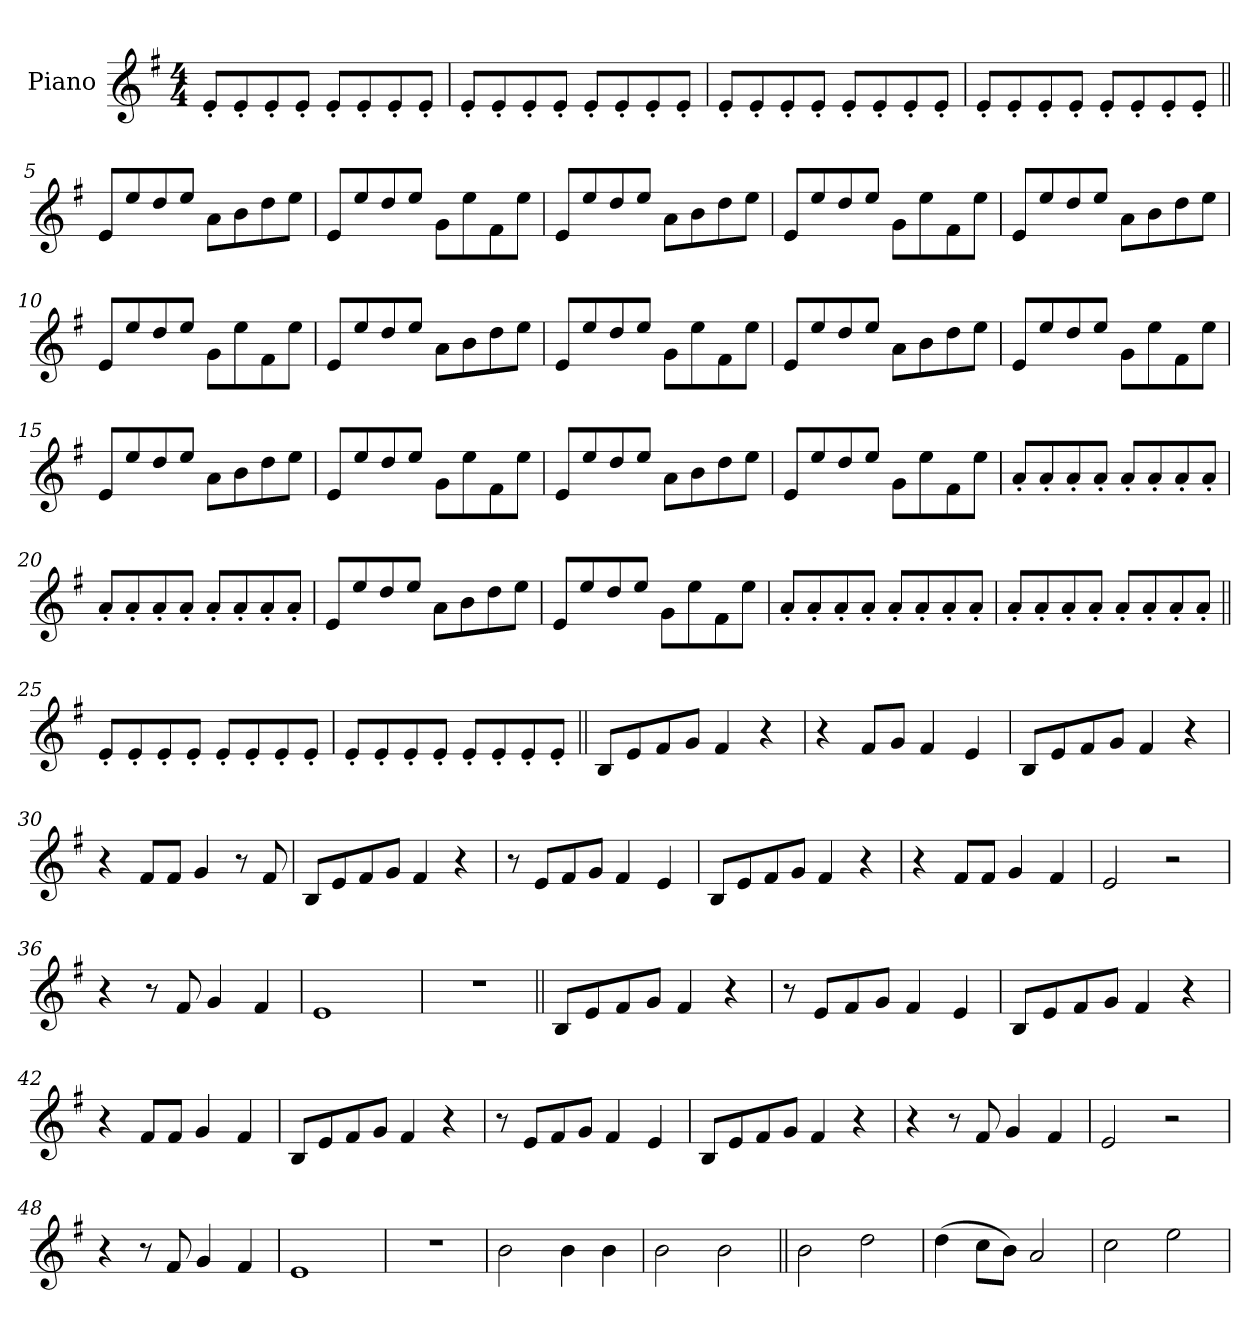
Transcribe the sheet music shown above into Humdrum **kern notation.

**kern
*part1
*staff1
*I"Piano
*I'Pno.
*clefG2
*k[f#]
*M4/4
*MM162
=1
8e'!L
8e'!
8e'!
8e'!J
8e'!L
8e'!
8e'!
8e'!J
=2
8e'!L
8e'!
8e'!
8e'!J
8e'!L
8e'!
8e'!
8e'!J
=3
8e'!L
8e'!
8e'!
8e'!J
8e'!L
8e'!
8e'!
8e'!J
=4
8e'!L
8e'!
8e'!
8e'!J
8e'!L
8e'!
8e'!
8e'!J
=5||
8e!L
8ee!
8dd!
8ee!J
8a!L
8b!
8dd!
8ee!J
=6
8e!L
8ee!
8dd!
8ee!J
8g!L
8ee!
8f#!
8ee!J
=7
8e!L
8ee!
8dd!
8ee!J
8a!L
8b!
8dd!
8ee!J
=8
8e!L
8ee!
8dd!
8ee!J
8g!L
8ee!
8f#!
8ee!J
=9
8e!L
8ee!
8dd!
8ee!J
8a!L
8b!
8dd!
8ee!J
=10
8e!L
8ee!
8dd!
8ee!J
8g!L
8ee!
8f#!
8ee!J
=11
8e!L
8ee!
8dd!
8ee!J
8a!L
8b!
8dd!
8ee!J
=12
8e!L
8ee!
8dd!
8ee!J
8g!L
8ee!
8f#!
8ee!J
=13
8e!L
8ee!
8dd!
8ee!J
8a!L
8b!
8dd!
8ee!J
=14
8e!L
8ee!
8dd!
8ee!J
8g!L
8ee!
8f#!
8ee!J
=15
8e!L
8ee!
8dd!
8ee!J
8a!L
8b!
8dd!
8ee!J
=16
8e!L
8ee!
8dd!
8ee!J
8g!L
8ee!
8f#!
8ee!J
=17
8e!L
8ee!
8dd!
8ee!J
8a!L
8b!
8dd!
8ee!J
=18
8e!L
8ee!
8dd!
8ee!J
8g!L
8ee!
8f#!
8ee!J
=19
8a'!L
8a'!
8a'!
8a'!J
8a'!L
8a'!
8a'!
8a'!J
=20
8a'!L
8a'!
8a'!
8a'!J
8a'!L
8a'!
8a'!
8a'!J
=21
8e!L
8ee!
8dd!
8ee!J
8a!L
8b!
8dd!
8ee!J
=22
8e!L
8ee!
8dd!
8ee!J
8g!L
8ee!
8f#!
8ee!J
=23
8a'!L
8a'!
8a'!
8a'!J
8a'!L
8a'!
8a'!
8a'!J
=24
8a'!L
8a'!
8a'!
8a'!J
8a'!L
8a'!
8a'!
8a'!J
=25||
8e'!L
8e'!
8e'!
8e'!J
8e'!L
8e'!
8e'!
8e'!J
=26
8e'!L
8e'!
8e'!
8e'!J
8e'!L
8e'!
8e'!
8e'!J
=27||
8BL
8e
8f#
8gJ
4f#
4r
=28
4r
8f#L
8gJ
4f#
4e
=29
8BL
8e
8f#
8gJ
4f#
4r
=30
4r
8f#L
8f#J
4g
8r
8f#
=31
8BL
8e
8f#
8gJ
4f#
4r
=32
8r
8eL
8f#
8gJ
4f#
4e
=33
8BL
8e
8f#
8gJ
4f#
4r
=34
4r
8f#L
8f#J
4g
4f#
=35
2e
2r
=36
4r
8r
8f#
4g
4f#
=37
1e
=38
1r
=39||
8BL
8e
8f#
8gJ
4f#
4r
=40
8r
8eL
8f#
8gJ
4f#
4e
=41
8BL
8e
8f#
8gJ
4f#
4r
=42
4r
8f#L
8f#J
4g
4f#
=43
8BL
8e
8f#
8gJ
4f#
4r
=44
8r
8eL
8f#
8gJ
4f#
4e
=45
8BL
8e
8f#
8gJ
4f#
4r
=46
4r
8r
8f#
4g
4f#
=47
2e
2r
=48
4r
8r
8f#
4g
4f#
=49
1e
=50
1r
=51
2b
4b
4b
=52
2b
2b
=53||
2b
2dd
=54
(4dd
8ccL
8bJ)
2a
=55
2cc
2ee
=
*-
